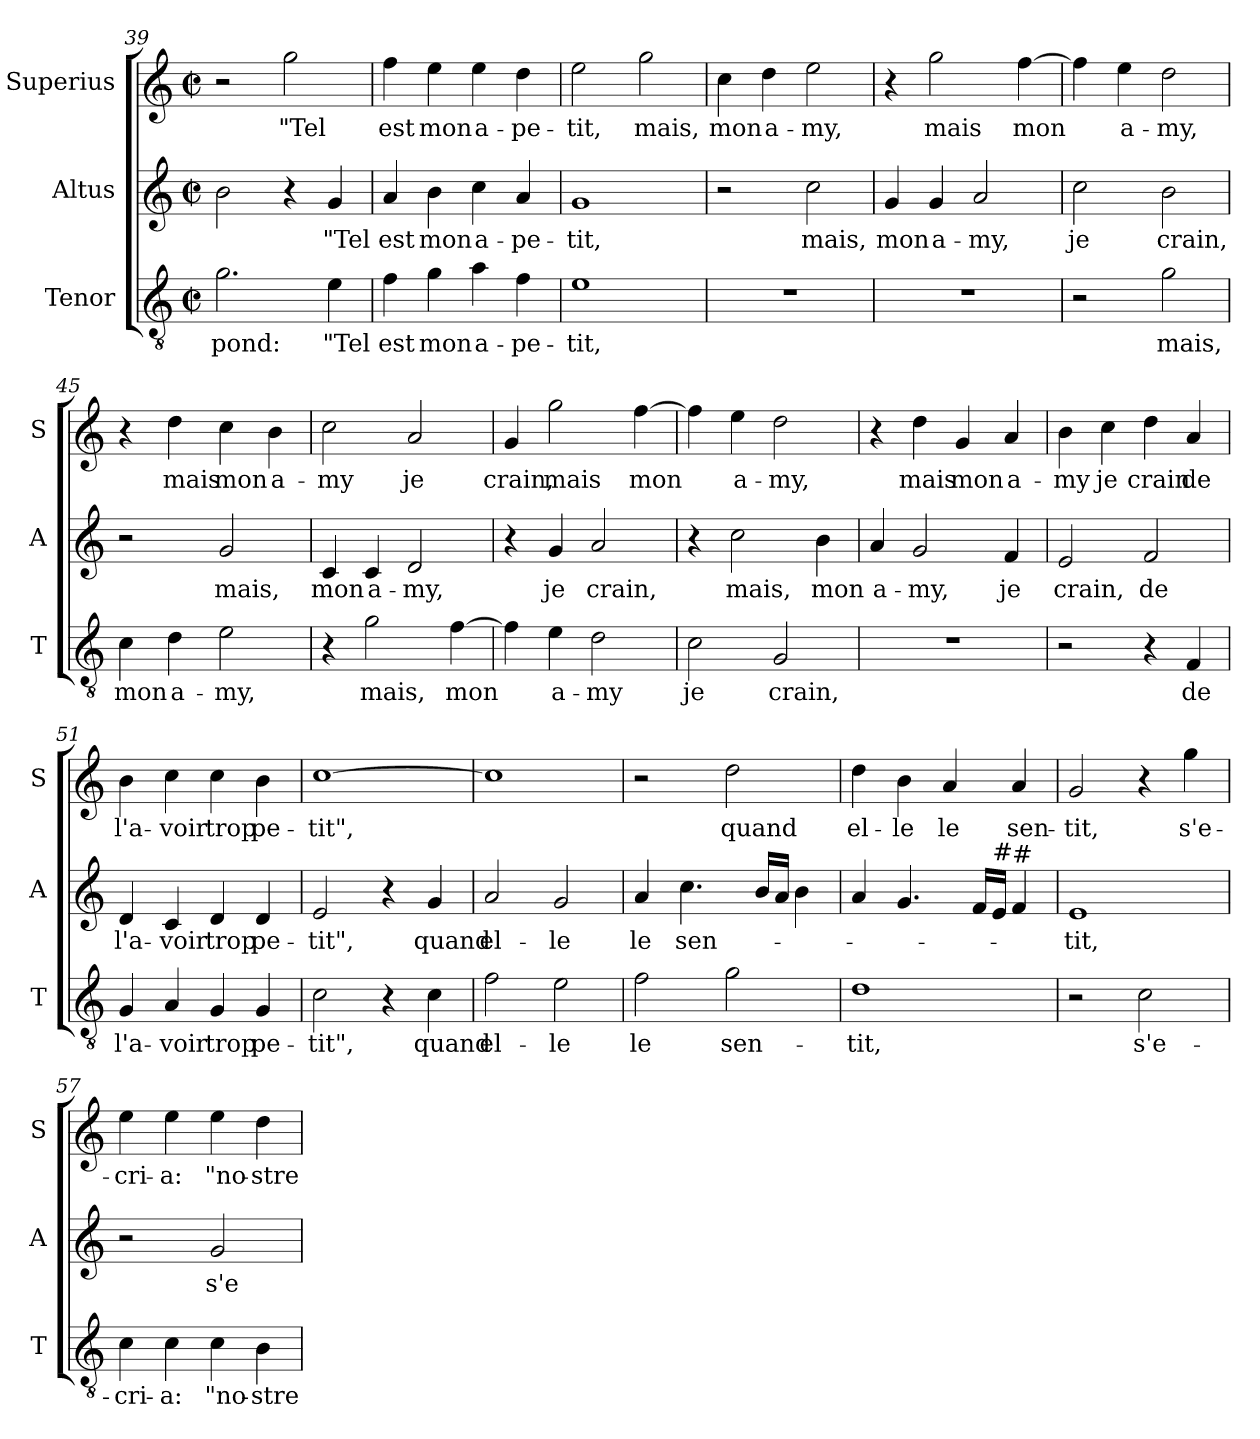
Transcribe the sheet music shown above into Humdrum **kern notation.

**kern	**text	**kern	**text	**kern	**text
*part3	*part3	*part2	*part2	*part1	*part1
*staff3	*staff3	*staff2	*staff2	*staff1	*staff1
*I"Tenor	*	*I"Altus	*	*I"Superius	*
*I'T	*	*I'A	*	*I'S	*
!!LO:PB:g=z
*clefGv2	*	*clefG2	*	*clefG2	*
*k[]	*	*k[]	*	*k[]	*
*C:	*	*C:	*	*C:	*
*M2/2	*	*M2/2	*	*M2/2	*
*met(c|)	*	*met(c|)	*	*met(c|)	*
=39	=39	=39	=39	=39	=39
!	!LO:LY:b	!	!	!	!
2.g\	-pond:	2b\	.	2r	.
!	!	!	!	!	!LO:LY:b
.	.	4r	.	2gg\	"Tel
!	!LO:LY:b	!	!LO:LY:b	!	!
4e\	"Tel	4g/	"Tel	.	.
=40	=40	=40	=40	=40	=40
!	!LO:LY:b	!	!LO:LY:b	!	!LO:LY:b
4f\	est	4a/	est	4ff\	est
!	!LO:LY:b	!	!LO:LY:b	!	!LO:LY:b
4g\	mon	4b\	mon	4ee\	mon
!	!LO:LY:b	!	!LO:LY:b	!	!LO:LY:b
4a\	a-	4cc\	a-	4ee\	a-
!	!LO:LY:b	!	!LO:LY:b	!	!LO:LY:b
4f\	-pe-	4a/	-pe-	4dd\	-pe-
=41	=41	=41	=41	=41	=41
!	!LO:LY:b	!	!LO:LY:b	!	!LO:LY:b
1e	-tit,	1g	-tit,	2ee\	-tit,
!	!	!	!	!	!LO:LY:b
.	.	.	.	2gg\	mais,
=42	=42	=42	=42	=42	=42
!	!	!	!	!	!LO:LY:b
1r	.	2r	.	4cc\	mon
!	!	!	!	!	!LO:LY:b
.	.	.	.	4dd\	a-
!	!	!	!LO:LY:b	!	!LO:LY:b
.	.	2cc\	mais,	2ee\	-my,
=43	=43	=43	=43	=43	=43
!	!	!	!LO:LY:b	!	!
1r	.	4g/	mon	4r	.
!	!	!	!LO:LY:b	!	!LO:LY:b
.	.	4g/	a-	2gg\	mais
!	!	!	!LO:LY:b	!	!
.	.	2a/	-my,	.	.
!	!	!	!	!	!LO:LY:b
.	.	.	.	[4ff\	mon
=44	=44	=44	=44	=44	=44
!	!	!	!LO:LY:b	!	!
2r	.	2cc\	je	4ff\]	.
!	!	!	!	!	!LO:LY:b
.	.	.	.	4ee\	a-
!	!LO:LY:b	!	!LO:LY:b	!	!LO:LY:b
2g\	mais,	2b\	crain,	2dd\	-my,
!!LO:LB:g=z
=45	=45	=45	=45	=45	=45
!	!LO:LY:b	!	!	!	!
4c\	mon	2r	.	4r	.
!	!LO:LY:b	!	!	!	!LO:LY:b
4d\	a-	.	.	4dd\	mais
!	!LO:LY:b	!	!LO:LY:b	!	!LO:LY:b
2e\	-my,	2g/	mais,	4cc\	mon
!	!	!	!	!	!LO:LY:b
.	.	.	.	4b\	a-
=46	=46	=46	=46	=46	=46
!	!	!	!LO:LY:b	!	!LO:LY:b
4r	.	4c/	mon	2cc\	-my
!	!LO:LY:b	!	!LO:LY:b	!	!
2g\	mais,	4c/	a-	.	.
!	!	!	!LO:LY:b	!	!LO:LY:b
.	.	2d/	-my,	2a/	je
!	!LO:LY:b	!	!	!	!
[4f\	mon	.	.	.	.
=47	=47	=47	=47	=47	=47
!	!	!	!	!	!LO:LY:b
4f\]	.	4r	.	4g/	crain,
!	!LO:LY:b	!	!LO:LY:b	!	!LO:LY:b
4e\	a-	4g/	je	2gg\	mais
!	!LO:LY:b	!	!LO:LY:b	!	!
2d\	-my	2a/	crain,	.	.
!	!	!	!	!	!LO:LY:b
.	.	.	.	[4ff\	mon
=48	=48	=48	=48	=48	=48
!	!LO:LY:b	!	!	!	!
2c\	je	4r	.	4ff\]	.
!	!	!	!LO:LY:b	!	!LO:LY:b
.	.	2cc\	mais,	4ee\	a-
!	!LO:LY:b	!	!	!	!LO:LY:b
2G/	crain,	.	.	2dd\	-my,
!	!	!	!LO:LY:b	!	!
.	.	4b\	mon	.	.
=49	=49	=49	=49	=49	=49
!	!	!	!LO:LY:b	!	!
1r	.	4a/	a-	4r	.
!	!	!	!LO:LY:b	!	!LO:LY:b
.	.	2g/	-my,	4dd\	mais
!	!	!	!	!	!LO:LY:b
.	.	.	.	4g/	mon
!	!	!	!LO:LY:b	!	!LO:LY:b
.	.	4f/	je	4a/	a-
=50	=50	=50	=50	=50	=50
!	!	!	!LO:LY:b	!	!LO:LY:b
2r	.	2e/	crain,	4b\	-my
!	!	!	!	!	!LO:LY:b
.	.	.	.	4cc\	je
!	!	!	!LO:LY:b	!	!LO:LY:b
4r	.	2f/	de	4dd\	crain
!	!LO:LY:b	!	!	!	!LO:LY:b
4F/	de	.	.	4a/	de
!!LO:LB:g=z
=51	=51	=51	=51	=51	=51
!	!LO:LY:b	!	!LO:LY:b	!	!LO:LY:b
4G/	l'a-	4d/	l'a-	4b\	l'a-
!	!LO:LY:b	!	!LO:LY:b	!	!LO:LY:b
4A/	-voir	4c/	-voir	4cc\	-voir
!	!LO:LY:b	!	!LO:LY:b	!	!LO:LY:b
4G/	trop	4d/	trop	4cc\	trop
!	!LO:LY:b	!	!LO:LY:b	!	!LO:LY:b
4G/	pe-	4d/	pe-	4b\	pe-
=52	=52	=52	=52	=52	=52
!	!LO:LY:b	!	!LO:LY:b	!	!LO:LY:b
2c\	-tit",	2e/	-tit",	[1cc	-tit",
4r	.	4r	.	.	.
!	!LO:LY:b	!	!LO:LY:b	!	!
4c\	quand	4g/	quand	.	.
=53	=53	=53	=53	=53	=53
!	!LO:LY:b	!	!LO:LY:b	!	!
2f\	el-	2a/	el-	1cc]	.
!	!LO:LY:b	!	!LO:LY:b	!	!
2e\	-le	2g/	-le	.	.
=54	=54	=54	=54	=54	=54
!	!LO:LY:b	!	!LO:LY:b	!	!
2f\	le	4a/	le	2r	.
!	!	!	!LO:LY:b	!	!
.	.	4.cc\	sen-	.	.
!	!LO:LY:b	!	!	!	!LO:LY:b
2g\	sen-	.	.	2dd\	quand
.	.	16b/LL	.	.	.
.	.	16a/JJ	.	.	.
.	.	4b\	.	.	.
=55	=55	=55	=55	=55	=55
!	!LO:LY:b	!	!	!	!LO:LY:b
1d	-tit,	4a/	.	4dd\	el-
!	!	!	!	!	!LO:LY:b
.	.	4.g/	.	4b\	-le
!	!	!	!	!	!LO:LY:b
.	.	.	.	4a/	le
.	.	16f/LL	.	.	.
!	!	!LO:TX:a:t=#	!	!	!
.	.	16e/JJ	.	.	.
!	!	!LO:TX:a:t=#	!	!	!
!	!	!	!	!	!LO:LY:b
.	.	4f/	.	4a/	sen-
!!LO:LB:g=z
=56	=56	=56	=56	=56	=56
!	!	!	!LO:LY:b	!	!LO:LY:b
2r	.	1e	-tit,	2g/	-tit,
!	!LO:LY:b	!	!	!	!
2c\	s'e-	.	.	4r	.
!	!	!	!	!	!LO:LY:b
.	.	.	.	4gg\	s'e-
=57	=57	=57	=57	=57	=57
!	!LO:LY:b	!	!	!	!LO:LY:b
4c\	-cri-	2r	.	4ee\	-cri-
!	!LO:LY:b	!	!	!	!LO:LY:b
4c\	-a:	.	.	4ee\	-a:
!	!LO:LY:b	!	!LO:LY:b	!	!LO:LY:b
4c\	"no-	2g/	s'e-	4ee\	"no-
!	!LO:LY:b	!	!	!	!LO:LY:b
4B\	-stre	.	.	4dd\	-stre
=	=	=	=	=	=
*-	*-	*-	*-	*-	*-
